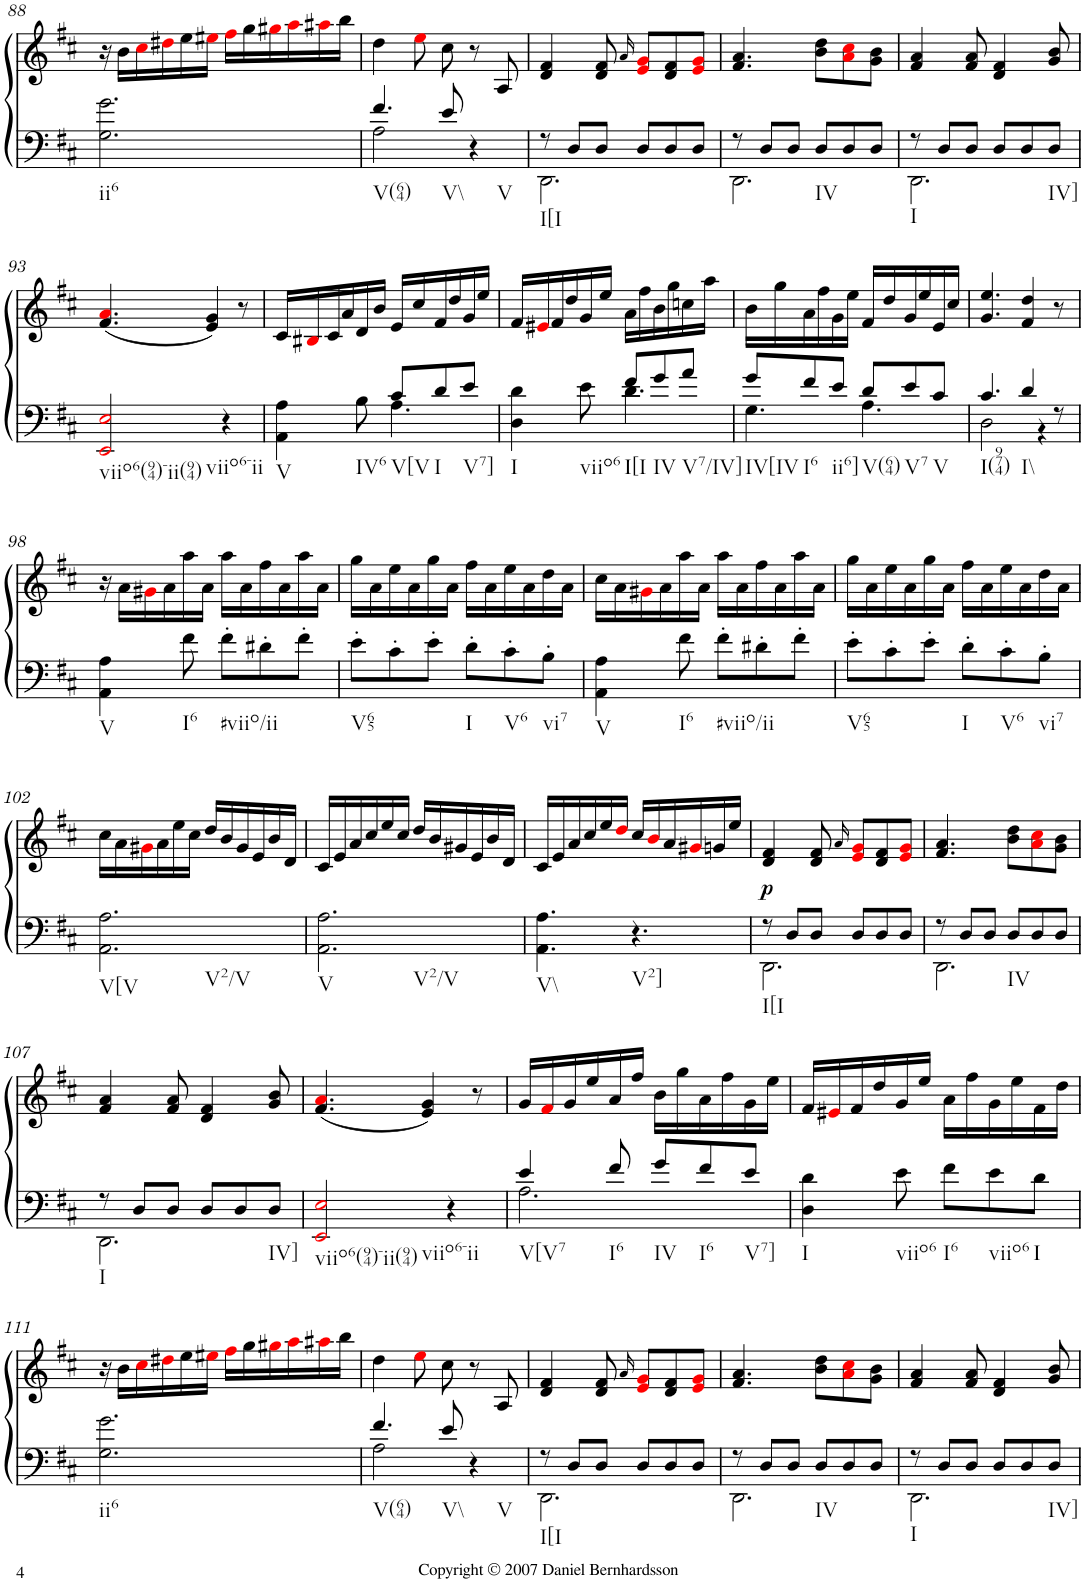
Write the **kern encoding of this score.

**kern	**kern	**dynam
*part1	*part1	*part1
*staff2	*staff1	*staff1/2
*I"Piano	*	*
*I'Pno.	*	*
!!LO:PB:g=z
*clefG2	*clefG2	*
*k[f#c#]	*k[f#c#]	*
*D:	*D:	*
*M6/8	*M6/8	*
=88	=88	=88
!LO:TX:b:t=ii6	!	!
2.G\ 2.g\	16r	.
.	16b\LL	.
.	16cc#i\	.
.	16dd#Xi\	.
.	16ee\	.
.	16ee#Xi\JJ	.
.	16ff#i\LL	.
.	16gg\	.
.	16gg#Xi\	.
.	16aai\	.
.	16aa#Xi\	.
.	16bb\JJ	.
=89	=89	=89
*^	*	*
!LO:TX:b:t=V(64)	!	!	!
4.f#/	2A\	4dd\	.
.	.	8eei\	.
!LO:TX:b:t=V\\	!	!	!
8e/	.	8cc#\	.
!LO:TX:b:t=V	!	!	!
4r	4ryy	8r	.
.	.	8A/	.
=90	=90	=90	=90
!LO:TX:b:t=I[I	!	!	!
8r	2.DD\	4d/ 4f#/	.
8D/L	.	.	.
8D/J	.	8d/ 8f#/	.
.	.	16qa/	.
8D/L	.	8ei/ 8gi/L	.
8D/	.	8d/ 8f#/	.
8D/J	.	8ei/ 8gi/J	.
=91	=91	=91	=91
8r	2.DD\	4.f#/ 4.a/	.
8D/L	.	.	.
8D/J	.	.	.
!LO:TX:b:t=IV	!	!	!
8D/L	.	8b\ 8dd\L	.
8D/	.	8ai\ 8cc#i\	.
8D/J	.	8g\ 8b\J	.
=92	=92	=92	=92
!LO:TX:b:t=I	!	!	!
8r	2.DD\	4f#/ 4a/	.
8D/L	.	.	.
8D/J	.	8f#/ 8a/	.
8D/L	.	4d/ 4f#/	.
8D/	.	.	.
!LO:TX:b:t=IV]	!	!	!
8D/J	.	8g/ 8b/	.
*v	*v	*	*
!!LO:LB:g=z
=93	=93	=93
!LO:TX:b:t=viio6(94)-ii(94)	!	!
!LO:TX:b:t=viio6-ii	!	!
2EEi/ 2Ei/	(4.f#/ 4.ai/	.
.	4e/ 4g/)	.
4r	.	.
.	8r	.
=94	=94	=94
*^	*	*
!LO:TX:b:t=V	!	!	!
4AA\ 4A\	4.ryy	16c#/LL	.
.	.	16B#Xi/	.
.	.	16c#/	.
.	.	16a/	.
!LO:TX:b:t=IV6	!	!	!
8B\	.	16d/	.
.	.	16b/JJ	.
!LO:TX:b:t=V[V	!	!	!
8c#/L	4.A\	16e/LL	.
.	.	16cc#/	.
!LO:TX:b:t=I	!	!	!
8d/	.	16f#/	.
.	.	16dd/	.
!LO:TX:b:t=V7]	!	!	!
8e/J	.	16g/	.
.	.	16ee/JJ	.
=95	=95	=95	=95
!LO:TX:b:t=I	!	!	!
4D\ 4d\	4.ryy	16f#/LL	.
.	.	16e#Xi/	.
.	.	16f#/	.
.	.	16dd/	.
!LO:TX:b:t=viio6	!	!	!
8e\	.	16g/	.
.	.	16ee/JJ	.
!LO:TX:b:t=I[I	!	!	!
8f#/L	4.d\	16a\LL	.
.	.	16ff#\	.
!LO:TX:b:t=IV	!	!	!
8g/	.	16b\	.
.	.	16gg\	.
!LO:TX:b:t=V7/IV]	!	!	!
8a/J	.	16ccn\	.
.	.	16aa\JJ	.
=96	=96	=96	=96
!LO:TX:b:t=IV[IV	!	!	!
8g/L	4.G\	16b\LL	.
.	.	16gg\	.
!LO:TX:b:t=I6	!	!	!
8f#/	.	16a\	.
.	.	16ff#\	.
!LO:TX:b:t=ii6]	!	!	!
8e/J	.	16g\	.
.	.	16ee\JJ	.
!LO:TX:b:t=V(64)	!	!	!
8d/L	4.A\	16f#/LL	.
.	.	16dd/	.
!LO:TX:b:t=V7	!	!	!
8e/	.	16g/	.
.	.	16ee/	.
!LO:TX:b:t=V	!	!	!
8c#/J	.	16e/	.
.	.	16cc#/JJ	.
=97	=97	=97	=97
!LO:TX:b:t=I(974)	!	!	!
4.c#/	2D\	4.g/ 4.ee/	.
!LO:TX:b:t=I\\	!	!	!
4d/	.	4f#/ 4dd/	.
.	4r	.	.
8r	.	8r	.
*v	*v	*	*
!!LO:LB:g=z
=98	=98	=98
!LO:TX:b:t=V	!	!
4AA\ 4A\	16r	.
.	16a\LL	.
.	16g#Xi\	.
.	16a\	.
!LO:TX:b:t=I6	!	!
8f#\	16aa\	.
.	16a\JJ	.
!LO:TX:b:t=#viio/ii	!	!
8f#'\L	16aa\LL	.
.	16a\	.
8d#X'\	16ff#\	.
.	16a\	.
8f#'\J	16aa\	.
.	16a\JJ	.
=99	=99	=99
!LO:TX:b:t=V65	!	!
8e'\L	16gg\LL	.
.	16a\	.
8c#'\	16ee\	.
.	16a\	.
8e'\J	16gg\	.
.	16a\JJ	.
!LO:TX:b:t=I	!	!
8d'\L	16ff#\LL	.
.	16a\	.
!LO:TX:b:t=V6	!	!
8c#'\	16ee\	.
.	16a\	.
!LO:TX:b:t=vi7	!	!
8B'\J	16dd\	.
.	16a\JJ	.
=100	=100	=100
!LO:TX:b:t=V	!	!
4AA\ 4A\	16cc#\LL	.
.	16a\	.
.	16g#Xi\	.
.	16a\	.
!LO:TX:b:t=I6	!	!
8f#\	16aa\	.
.	16a\JJ	.
!LO:TX:b:t=#viio/ii	!	!
8f#'\L	16aa\LL	.
.	16a\	.
8d#X'\	16ff#\	.
.	16a\	.
8f#'\J	16aa\	.
.	16a\JJ	.
=101	=101	=101
!LO:TX:b:t=V65	!	!
8e'\L	16gg\LL	.
.	16a\	.
8c#'\	16ee\	.
.	16a\	.
8e'\J	16gg\	.
.	16a\JJ	.
!LO:TX:b:t=I	!	!
8d'\L	16ff#\LL	.
.	16a\	.
!LO:TX:b:t=V6	!	!
8c#'\	16ee\	.
.	16a\	.
!LO:TX:b:t=vi7	!	!
8B'\J	16dd\	.
.	16a\JJ	.
!!LO:LB:g=z
=102	=102	=102
!LO:TX:b:t=V[V	!	!
!LO:TX:b:t=V2/V	!	!
2.AA\ 2.A\	16cc#\LL	.
.	16a\	.
.	16g#Xi\	.
.	16a\	.
.	16ee\	.
.	16cc#\JJ	.
.	16dd/LL	.
.	16b/	.
.	16g#/	.
.	16e/	.
.	16b/	.
.	16d/JJ	.
=103	=103	=103
!LO:TX:b:t=V	!	!
!LO:TX:b:t=V2/V	!	!
2.AA\ 2.A\	16c#/LL	.
.	16e/	.
.	16a/	.
.	16cc#/	.
.	16ee/	.
.	16cc#/JJ	.
.	16dd/LL	.
.	16b/	.
.	16g#X/	.
.	16e/	.
.	16b/	.
.	16d/JJ	.
=104	=104	=104
!LO:TX:b:t=V\\	!	!
4.AA\ 4.A\	16c#/LL	.
.	16e/	.
.	16a/	.
.	16cc#/	.
.	16ee/	.
.	16ddi/JJ	.
!LO:TX:b:t=V2]	!	!
4.r	16cc#/LL	.
.	16bi/	.
.	16a/	.
.	16g#Xi/	.
.	16gn/	.
.	16ee/JJ	.
=105	=105	=105
*^	*	*
!LO:TX:b:t=I[I	!	!	!
!	!	!	!LO:DY:b
8r	2.DD\	4d/ 4f#/	p
8D/L	.	.	.
8D/J	.	8d/ 8f#/	.
.	.	16qa/	.
8D/L	.	8ei/ 8gi/L	.
8D/	.	8d/ 8f#/	.
8D/J	.	8ei/ 8gi/J	.
=106	=106	=106	=106
8r	2.DD\	4.f#/ 4.a/	.
8D/L	.	.	.
8D/J	.	.	.
!LO:TX:b:t=IV	!	!	!
8D/L	.	8b\ 8dd\L	.
8D/	.	8ai\ 8cc#i\	.
8D/J	.	8g\ 8b\J	.
!!LO:LB:g=z
=107	=107	=107	=107
!LO:TX:b:t=I	!	!	!
8r	2.DD\	4f#/ 4a/	.
8D/L	.	.	.
8D/J	.	8f#/ 8a/	.
8D/L	.	4d/ 4f#/	.
8D/	.	.	.
!LO:TX:b:t=IV]	!	!	!
8D/J	.	8g/ 8b/	.
*v	*v	*	*
=108	=108	=108
!LO:TX:b:t=viio6(94)-ii(94)	!	!
!LO:TX:b:t=viio6-ii	!	!
2EEi/ 2Ei/	(4.f#/ 4.ai/	.
.	4e/ 4g/)	.
4r	.	.
.	8r	.
=109	=109	=109
*^	*	*
!LO:TX:b:t=V[V7	!	!	!
4e/	2.A\	16g/LL	.
.	.	16f#i/	.
.	.	16g/	.
.	.	16ee/	.
!LO:TX:b:t=I6	!	!	!
8f#/	.	16a/	.
.	.	16ff#/JJ	.
!LO:TX:b:t=IV	!	!	!
8g/L	.	16b\LL	.
.	.	16gg\	.
!LO:TX:b:t=I6	!	!	!
8f#/	.	16a\	.
.	.	16ff#\	.
!LO:TX:b:t=V7]	!	!	!
8e/J	.	16g\	.
.	.	16ee\JJ	.
*v	*v	*	*
=110	=110	=110
!LO:TX:b:t=I	!	!
4D\ 4d\	16f#/LL	.
.	16e#Xi/	.
.	16f#/	.
.	16dd/	.
!LO:TX:b:t=viio6	!	!
8e\	16g/	.
.	16ee/JJ	.
!LO:TX:b:t=I6	!	!
8f#\L	16a\LL	.
.	16ff#\	.
!LO:TX:b:t=viio6	!	!
8e\	16g\	.
.	16ee\	.
!LO:TX:b:t=I	!	!
8d\J	16f#\	.
.	16dd\JJ	.
!!LO:LB:g=z
=111	=111	=111
!LO:TX:b:t=ii6	!	!
2.G\ 2.g\	16r	.
.	16b\LL	.
.	16cc#i\	.
.	16dd#Xi\	.
.	16ee\	.
.	16ee#Xi\JJ	.
.	16ff#i\LL	.
.	16gg\	.
.	16gg#Xi\	.
.	16aai\	.
.	16aa#Xi\	.
.	16bb\JJ	.
=112	=112	=112
*^	*	*
!LO:TX:b:t=V(64)	!	!	!
4.f#/	2A\	4dd\	.
.	.	8eei\	.
!LO:TX:b:t=V\\	!	!	!
8e/	.	8cc#\	.
!LO:TX:b:t=V	!	!	!
4r	4ryy	8r	.
.	.	8A/	.
=113	=113	=113	=113
!LO:TX:b:t=I[I	!	!	!
8r	2.DD\	4d/ 4f#/	.
8D/L	.	.	.
8D/J	.	8d/ 8f#/	.
.	.	16qa/	.
8D/L	.	8ei/ 8gi/L	.
8D/	.	8d/ 8f#/	.
8D/J	.	8ei/ 8gi/J	.
=114	=114	=114	=114
8r	2.DD\	4.f#/ 4.a/	.
8D/L	.	.	.
8D/J	.	.	.
!LO:TX:b:t=IV	!	!	!
8D/L	.	8b\ 8dd\L	.
8D/	.	8ai\ 8cc#i\	.
8D/J	.	8g\ 8b\J	.
=115	=115	=115	=115
!LO:TX:b:t=I	!	!	!
8r	2.DD\	4f#/ 4a/	.
8D/L	.	.	.
8D/J	.	8f#/ 8a/	.
8D/L	.	4d/ 4f#/	.
8D/	.	.	.
!LO:TX:b:t=IV]	!	!	!
8D/J	.	8g/ 8b/	.
*v	*v	*	*
=	=	=
*-	*-	*-
